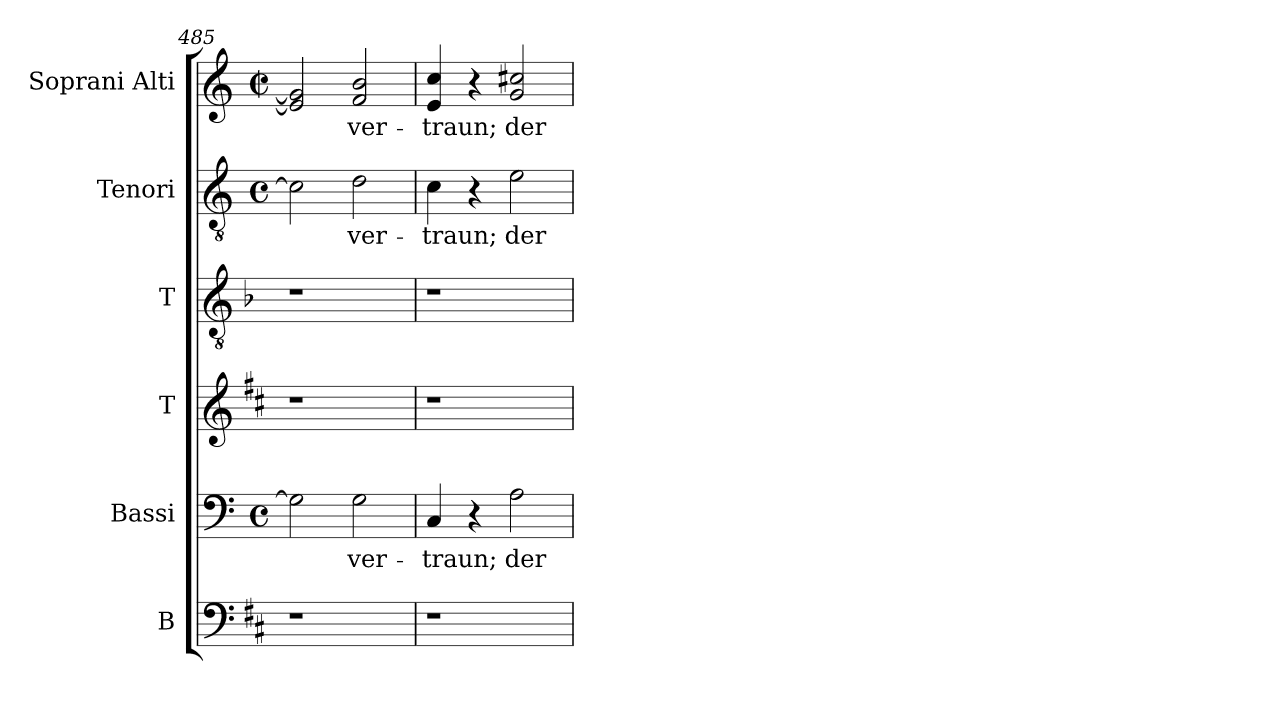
**kern	**kern	**text	**kern	**kern	**kern	**text	**kern	**text
*part6	*part5	*part5	*part4	*part3	*part2	*part2	*part1	*part1
*staff6	*staff5	*staff5	*staff4	*staff3	*staff2	*staff2	*staff1	*staff1
*I"B	*I"Bassi	*	*I"T	*I"T	*I"Tenori	*	*I"Soprani  Alti	*
*I'B	*I'B	*	*I'T	*I'T	*I'T	*	*I'S  A	*
*clefF4	*clefF4	*	*clefG2	*clefGv2	*clefGv2	*	*clefG2	*
*k[f#c#]	*k[]	*	*k[f#c#]	*k[b-]	*k[]	*	*k[]	*
*D:	*C:	*	*D:	*F:	*C:	*	*C:	*
*	*M4/4	*	*	*	*M4/4	*	*M2/2	*
*	*met(c)	*	*	*	*met(c)	*	*met(c|)	*
=485	=485	=485	=485	=485	=485	=485	=485	=485
1r	2G\]	.	1r	1r	2c\]	.	2g/] 2e/]	.
!	!	!LO:LY:b:cj	!	!	!	!LO:LY:b:cj	!	!LO:LY:b:cj
.	2G\	ver-	.	.	2d\	ver-	2b/ 2f/	ver-
=486	=486	=486	=486	=486	=486	=486	=486	=486
!	!	!LO:LY:b:cj	!	!	!	!LO:LY:b:cj	!	!LO:LY:b:cj
1r	4C/	-traun;	1r	1r	4c\	-traun;	4cc/ 4e/	-traun;
.	4r	.	.	.	4r	.	4r	.
!	!	!LO:LY:b:cj	!	!	!	!LO:LY:b:cj	!	!LO:LY:b:cj
.	2A\	der	.	.	2e\	der	2cc#X/ 2g/	der
=	=	=	=	=	=	=	=	=
*-	*-	*-	*-	*-	*-	*-	*-	*-
